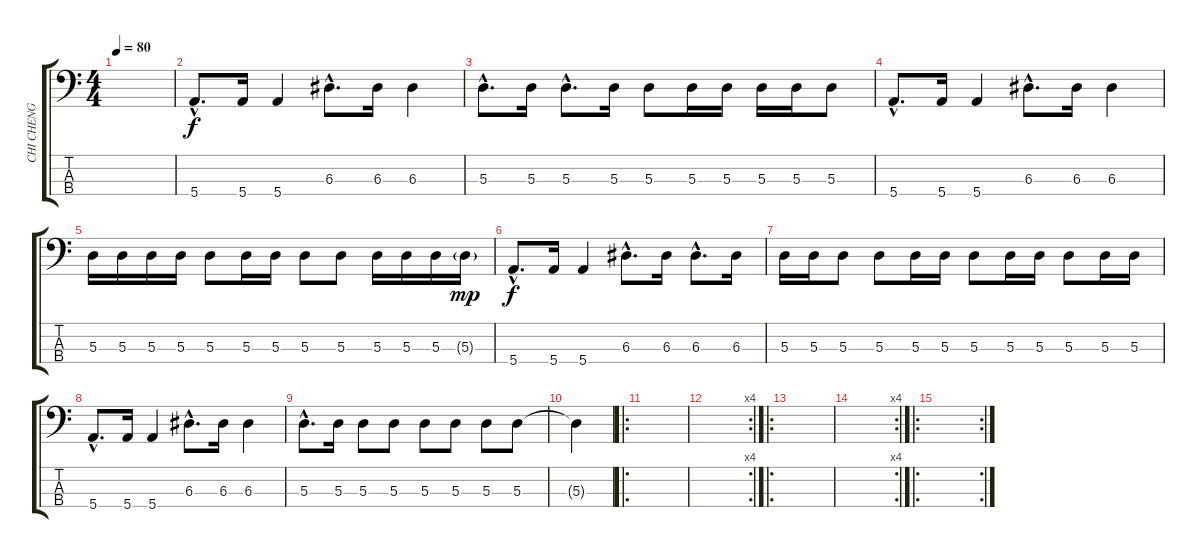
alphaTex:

\track ("CHI CHENG" "CHI CHENG") {instrument electricbassfinger}
\staff {score tabs}
\tuning (G2 D2 A1 E1) {hide}
\ts (4 4)
\tempo 80
\clef f4
\ks c
|
5.4{hac}.8{d} 5.4.16 5.4.4 6.3{hac}.8{d} 6.3.16 6.3.4 |
5.3{hac}.8{d} 5.3.16 5.3{hac}.8{d} 5.3.16 5.3.8 5.3.16 5.3.16 5.3.16 5.3.16 5.3.8 |
5.4{hac}.8{d} 5.4.16 5.4.4 6.3{hac}.8{d} 6.3.16 6.3.4 |
5.3.16 5.3.16 5.3.16 5.3.16 5.3.8 5.3.16 5.3.16 5.3.8 5.3.8 5.3.16 5.3.16 5.3.16 5.3{g}.16{dy mp} |
5.4{hac}.8{d dy f} 5.4.16 5.4.4 6.3{hac}.8{d} 6.3.16 6.3{hac}.8{d} 6.3.16 |
5.3.16 5.3.16 5.3.8 5.3.8 5.3.16 5.3.16 5.3.8 5.3.16 5.3.16 5.3.8 5.3.16 5.3.16 |
5.4{hac}.8{d} 5.4.16 5.4.4 6.3{hac}.8{d} 6.3.16 6.3.4 |
5.3{hac}.8{d} 5.3.16 5.3.8 5.3.8 5.3.8 5.3.8 5.3.8 5.3.8 |
5.3{t}.4 |
\ro
|
\rc 4
|
\ro
|
\rc 4
|
\ro
\rc 2
